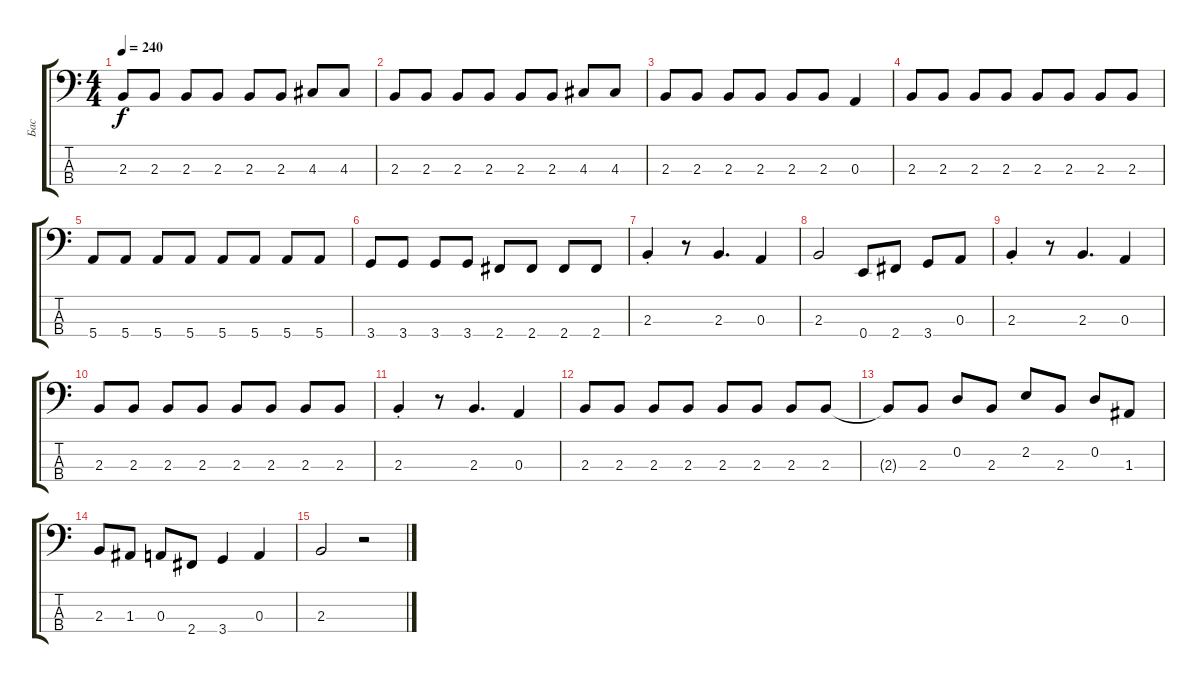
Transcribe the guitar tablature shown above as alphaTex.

\track ("Бас" "Бас") {instrument electricbassfinger}
\staff {score tabs}
\tuning (G2 D2 A1 E1) {hide}
\ts (4 4)
\tempo 240
\clef f4
\ks c
2.3.8{dy f} 2.3.8 2.3.8 2.3.8 2.3.8 2.3.8 4.3.8 4.3.8 |
2.3.8 2.3.8 2.3.8 2.3.8 2.3.8 2.3.8 4.3.8 4.3.8 |
2.3.8 2.3.8 2.3.8 2.3.8 2.3.8 2.3.8 0.3.4 |
2.3.8 2.3.8 2.3.8 2.3.8 2.3.8 2.3.8 2.3.8 2.3.8 |
5.4.8 5.4.8 5.4.8 5.4.8 5.4.8 5.4.8 5.4.8 5.4.8 |
3.4.8 3.4.8 3.4.8 3.4.8 2.4.8 2.4.8 2.4.8 2.4.8 |
2.3{st}.4 r.8 2.3.4{d} 0.3.4 |
2.3.2 0.4.8 2.4.8 3.4.8 0.3.8 |
2.3{st}.4 r.8 2.3.4{d} 0.3.4 |
2.3.8 2.3.8 2.3.8 2.3.8 2.3.8 2.3.8 2.3.8 2.3.8 |
2.3{st}.4 r.8 2.3.4{d} 0.3.4 |
2.3.8 2.3.8 2.3.8 2.3.8 2.3.8 2.3.8 2.3.8 2.3.8 |
2.3{t}.8 2.3.8 0.2.8 2.3.8 2.2.8 2.3.8 0.2.8 1.3.8 |
2.3.8 1.3.8 0.3.8 2.4.8 3.4.4 0.3.4 |
2.3.2 r.2
